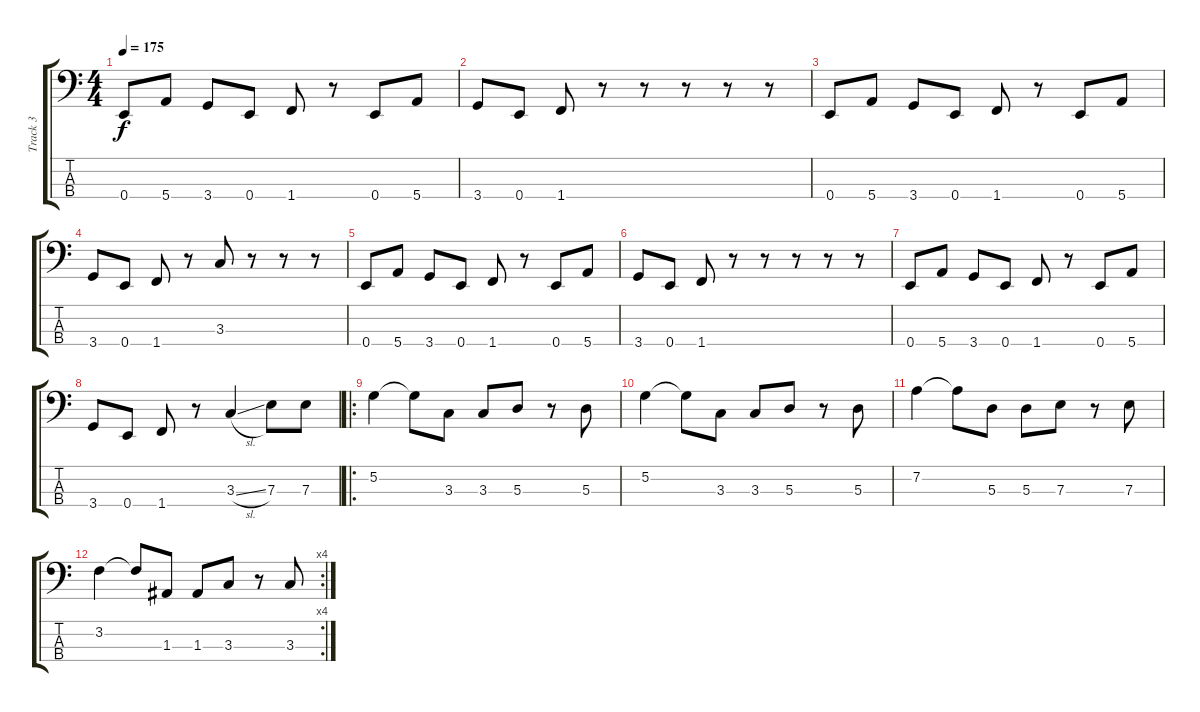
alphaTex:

\track ("Track 3" "Track 3") {instrument electricbassfinger}
\staff {score tabs}
\tuning (G2 D2 A1 E1) {hide}
\ts (4 4)
\tempo 175
\clef f4
\ks c
0.4.8{dy f} 5.4.8 3.4.8 0.4.8 1.4.8 r.8 0.4.8 5.4.8 |
3.4.8 0.4.8 1.4.8 r.8 r.8 r.8 r.8 r.8 |
0.4.8 5.4.8 3.4.8 0.4.8 1.4.8 r.8 0.4.8 5.4.8 |
3.4.8 0.4.8 1.4.8 r.8 3.3.8 r.8 r.8 r.8 |
0.4.8 5.4.8 3.4.8 0.4.8 1.4.8 r.8 0.4.8 5.4.8 |
3.4.8 0.4.8 1.4.8 r.8 r.8 r.8 r.8 r.8 |
0.4.8 5.4.8 3.4.8 0.4.8 1.4.8 r.8 0.4.8 5.4.8 |
3.4.8 0.4.8 1.4.8 r.8 3.3{sl}.4 7.3.8 7.3.8 |
\ro
5.2.4 5.2{t}.8 3.3.8 3.3.8 5.3.8 r.8 5.3.8 |
5.2.4 5.2{t}.8 3.3.8 3.3.8 5.3.8 r.8 5.3.8 |
7.2.4 7.2{t}.8 5.3.8 5.3.8 7.3.8 r.8 7.3.8 |
\rc 4
3.2.4 3.2{t}.8 1.3.8 1.3.8 3.3.8 r.8 3.3.8
